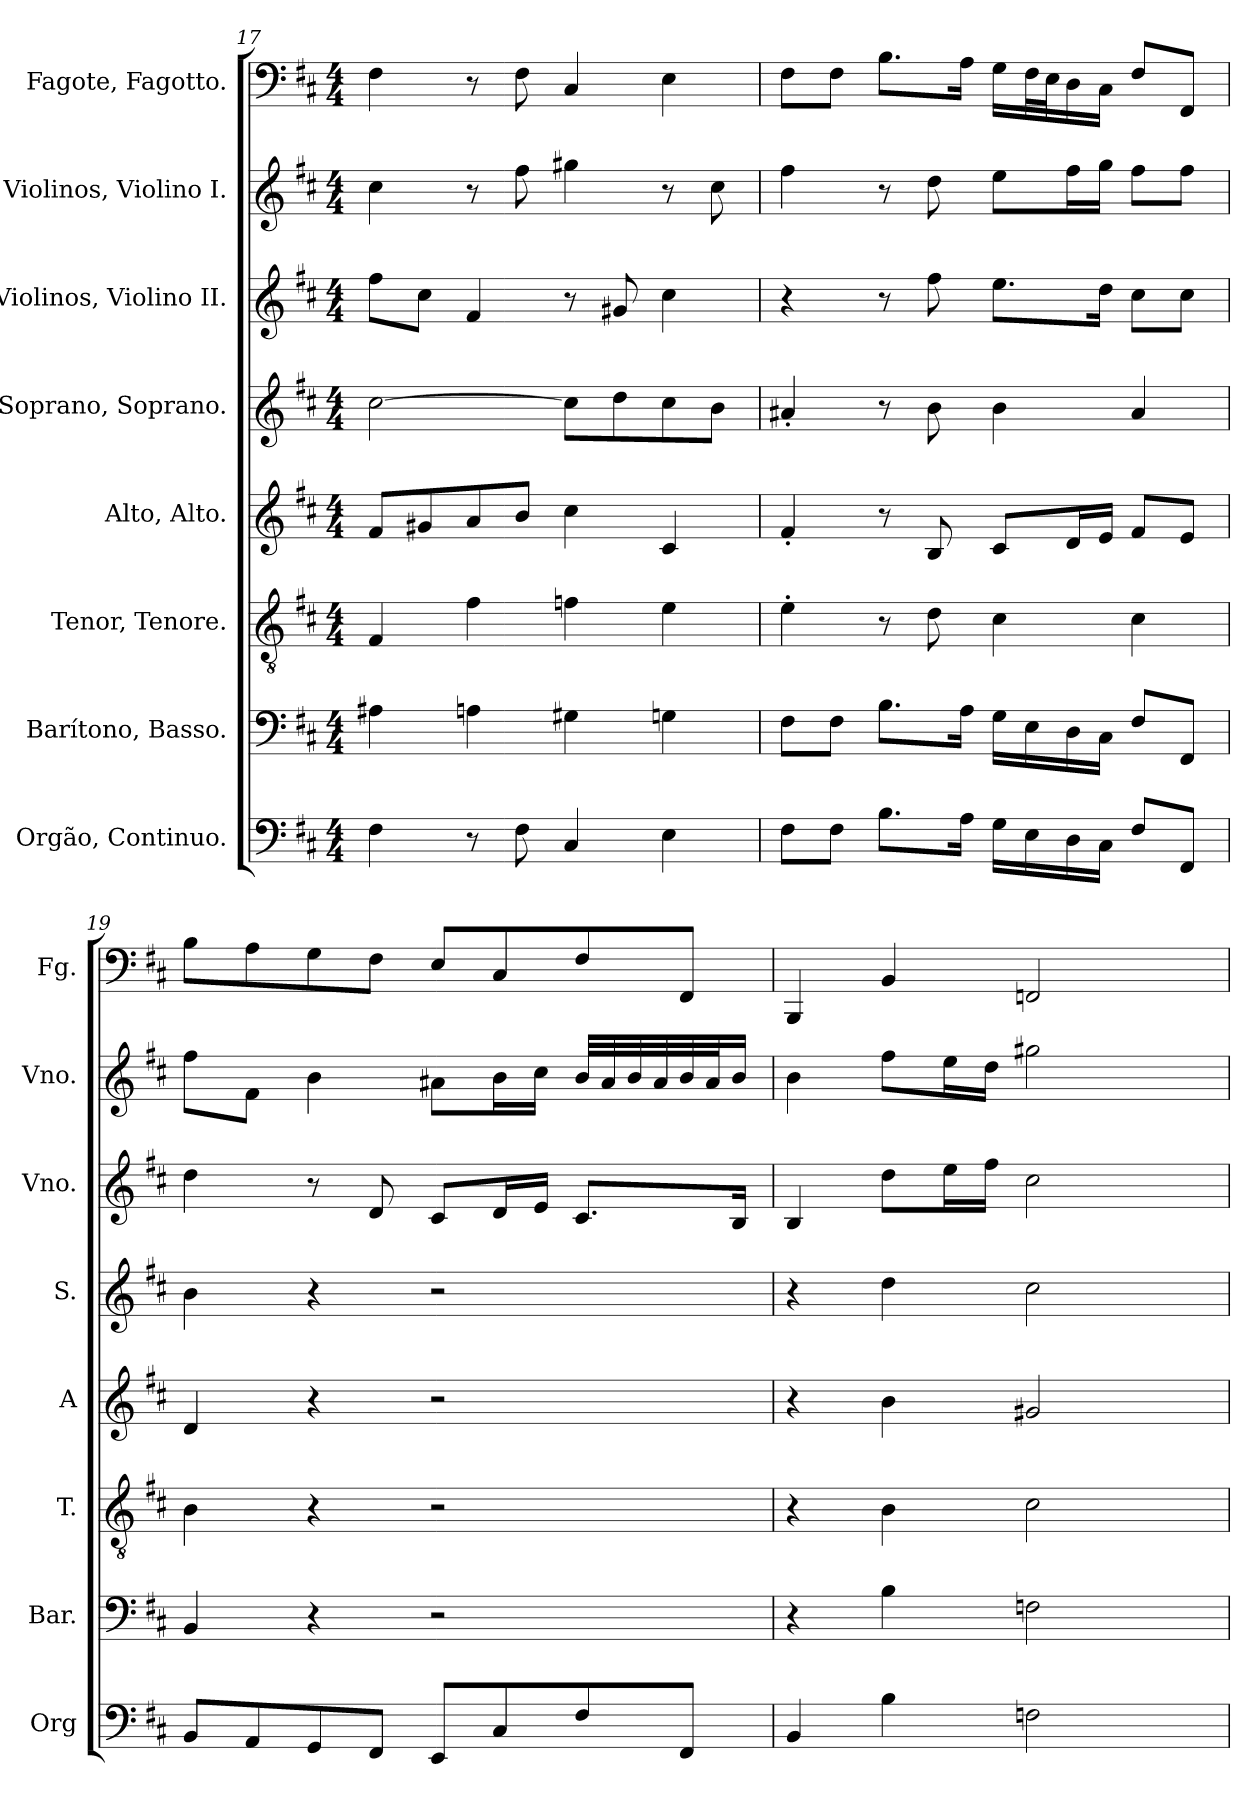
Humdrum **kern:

**kern	**kern	**kern	**kern	**kern	**kern	**kern	**kern
*part8	*part7	*part6	*part5	*part4	*part3	*part2	*part1
*staff8	*staff7	*staff6	*staff5	*staff4	*staff3	*staff2	*staff1
*I"Orgão, Continuo.	*I"Barítono, Basso.	*I"Tenor, Tenore.	*I"Alto, Alto.	*I"Soprano, Soprano.	*I"Violinos, Violino II.	*I"Violinos, Violino I.	*I"Fagote, Fagotto.
*I'Org	*I'Bar.	*I'T.	*I'A	*I'S.	*I'Vno.	*I'Vno.	*I'Fg.
*clefF4	*clefF4	*clefGv2	*clefG2	*clefG2	*clefG2	*clefG2	*clefF4
*k[f#c#]	*k[f#c#]	*k[f#c#]	*k[f#c#]	*k[f#c#]	*k[f#c#]	*k[f#c#]	*k[f#c#]
*M4/4	*M4/4	*M4/4	*M4/4	*M4/4	*M4/4	*M4/4	*M4/4
=17	=17	=17	=17	=17	=17	=17	=17
4F#\	4A#X\	4F#/	8f#/L	[2cc#\	8ff#\L	4cc#\	4F#\
.	.	.	8g#X/	.	8cc#\J	.	.
8r	4An\	4f#\	8a/	.	4f#/	8r	8r
8F#\	.	.	8b/J	.	.	8ff#\	8F#\
4C#/	4G#X\	4fn\	4cc#\	8cc#\L]	8r	4gg#X\	4C#/
.	.	.	.	8dd\	8g#X/	.	.
4E\	4Gn\	4e\	4c#/	8cc#\	4cc#\	8r	4E\
.	.	.	.	8b\J	.	8cc#\	.
=18	=18	=18	=18	=18	=18	=18	=18
8F#\L	8F#\L	4e'\	4f#'/	4a#X'/	4r	4ff#\	8F#\L
8F#\J	8F#\J	.	.	.	.	.	8F#\J
8.B\L	8.B\L	8r	8r	8r	8r	8r	8.B\L
.	.	8d\	8B/	8b\	8ff#\	8dd\	.
16A\Jk	16A\Jk	.	.	.	.	.	16A\Jk
16G\LL	16G\LL	4c#\	8c#/L	4b\	8.ee\L	8ee\L	16G\LL
16E\	16E\	.	.	.	.	.	32F#\L
.	.	.	.	.	.	.	32E\J
16D\	16D\	.	16d/L	.	.	16ff#\L	16D\
16C#\JJ	16C#\JJ	.	16e/JJ	.	16dd\Jk	16gg\JJ	16C#\JJ
8F#/L	8F#/L	4c#\	8f#/L	4a#/	8cc#\L	8ff#\L	8F#/L
8FF#/J	8FF#/J	.	8e/J	.	8cc#\J	8ff#\J	8FF#/J
!!LO:PB:g=z
=19	=19	=19	=19	=19	=19	=19	=19
8BB/L	4BB/	4B\	4d/	4b\	4dd\	8ff#\L	8B\L
8AA/	.	.	.	.	.	8f#\J	8A\
8GG/	4r	4r	4r	4r	8r	4b\	8G\
8FF#/J	.	.	.	.	8d/	.	8F#\J
8EE/L	2r	2r	2r	2r	8c#/L	8a#X\L	8E/L
8C#/	.	.	.	.	16d/L	16b\L	8C#/
.	.	.	.	.	16e/JJ	16cc#\JJ	.
*	*	*	*	*	*	*	*MM56
8F#/	.	.	.	.	8.c#/L	32b/LLL	8F#/
.	.	.	.	.	.	32a#/	.
.	.	.	.	.	.	32b/	.
.	.	.	.	.	.	32a#/	.
*	*	*	*	*	*	*	*MM54
8FF#/J	.	.	.	.	.	32b/	8FF#/J
.	.	.	.	.	.	32a#/J	.
.	.	.	.	.	16B/Jk	16b/JJ	.
=20	=20	=20	=20	=20	=20	=20	=20
*	*	*	*	*	*	*	*MM52
*	*	*	*	*	*	*	*^
*	*	*	*	*	*	*	*	*^
4BB/	4r	4r	4r	4r	4B/	4b\	4BBB/	4.ryy	4..ryy
*	*	*	*	*	*	*	*MM48	*	*
4B\	4B\	4B\	4b\	4dd\	8dd\L	8ff#\L	4BB/	.	.
*	*	*	*	*	*	*	*MM46	*	*
.	.	.	.	.	16ee\L	16ee\L	.	2ryy	.
*	*	*	*	*	*	*	*MM45	*	*
.	.	.	.	.	16ff#\JJ	16dd\JJ	.	.	2ryy
*	*	*	*	*	*	*	*MM44	*	*
2Fn\	2Fn\	2c#\	2g#X/	2cc#\	2cc#\	2gg#X\	2FFn/	.	.
.	.	.	.	.	.	.	.	8ryy	.
.	.	.	.	.	.	.	.	.	16ryy
*	*	*	*	*	*	*	*v	*v	*v
=	=	=	=	=	=	=	=
*-	*-	*-	*-	*-	*-	*-	*-
